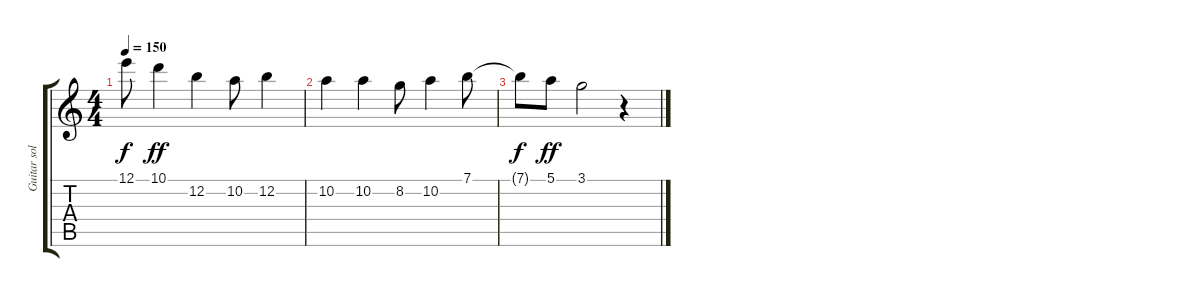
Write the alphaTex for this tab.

\track ("Guitar solo" "Guitar sol") {instrument distortionguitar}
\staff {score tabs}
\tuning (E4 B3 G3 D3 A2 E2) {hide}
\ts (4 4)
\tempo 150
\clef g2
\ks c
12.1{t}.8{dy f} 10.1.4{dy ff volume 2} 12.2.4{volume 2} 10.2.8{volume 2} 12.2.4{volume 2} |
10.2.4{volume 2} 10.2.4{volume 2} 8.2.8{volume 1} 10.2.4 7.1.8{volume 1} |
7.1{t}.8{dy f} 5.1.8{dy ff volume 1} 3.1.2{volume 1} r.4
